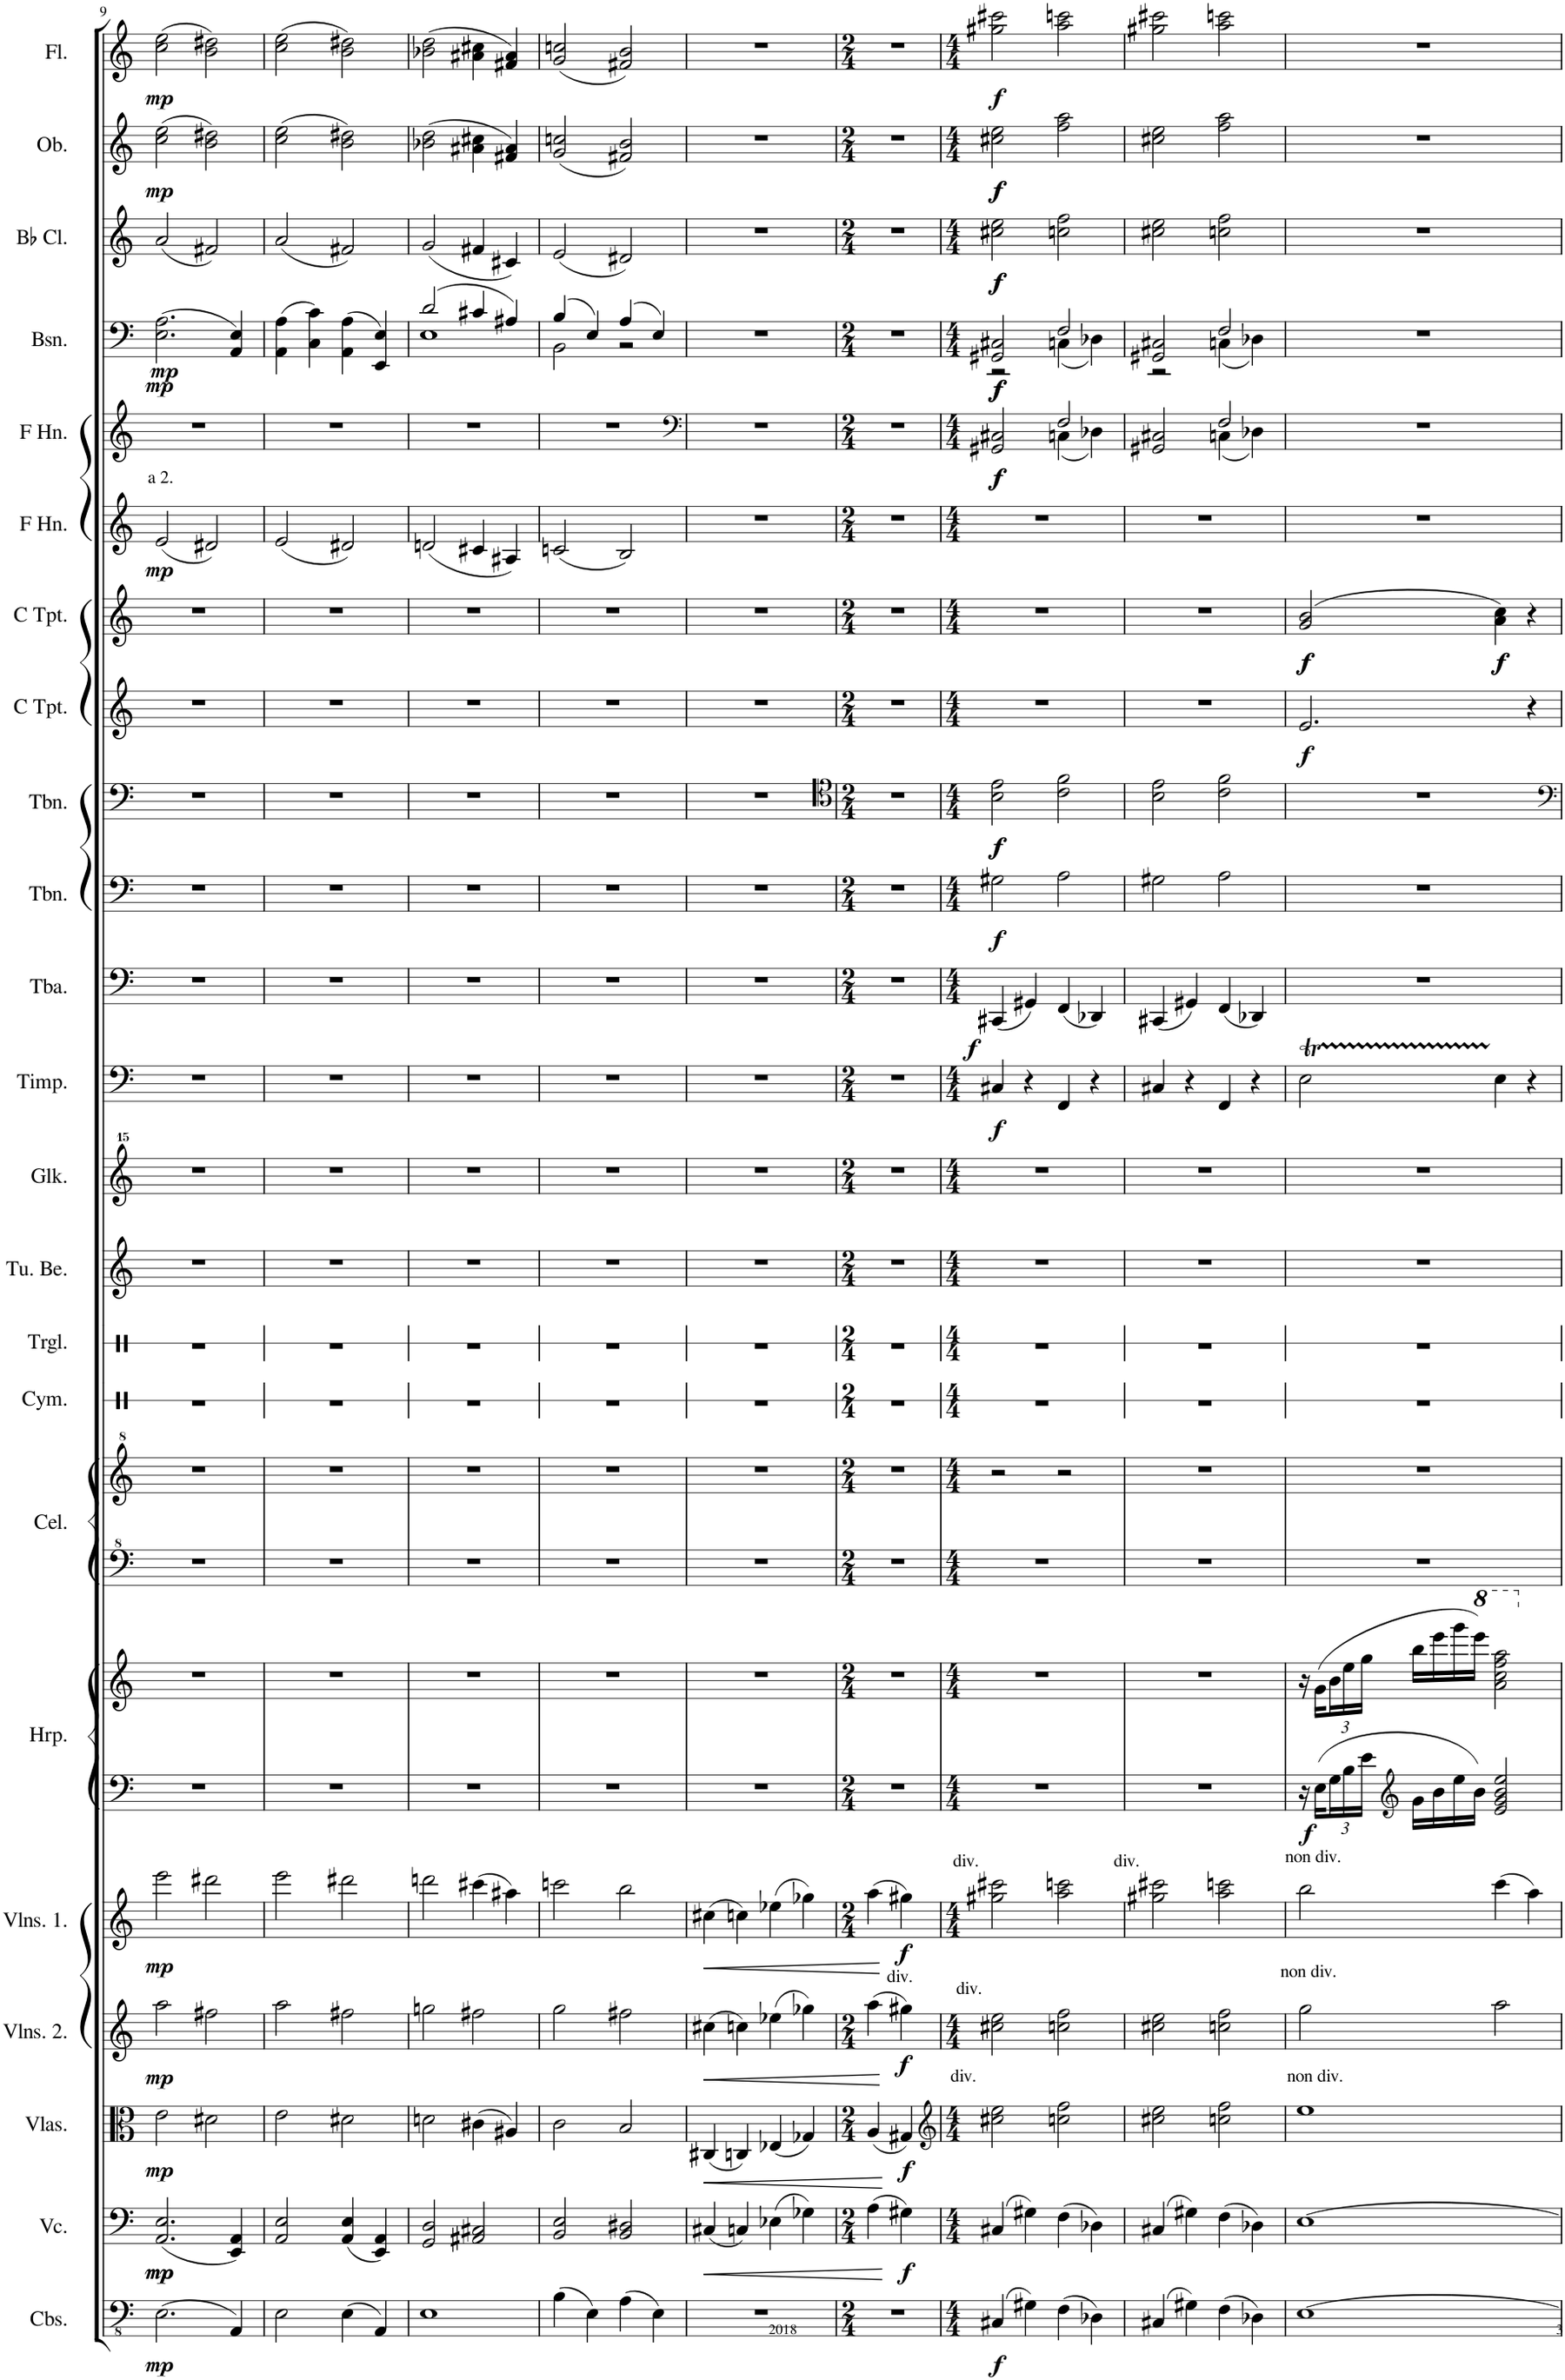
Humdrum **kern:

**kern	**dynam	**kern	**dynam	**kern	**dynam	**kern	**dynam	**kern	**dynam	**kern	**kern	**dynam	**kern	**kern	**kern	**kern	**kern	**kern	**kern	**dynam	**kern	**dynam	**kern	**dynam	**kern	**dynam	**kern	**dynam	**kern	**dynam	**kern	**dynam	**kern	**dynam	**kern	**dynam	**kern	**dynam	**kern	**dynam	**kern	**dynam
*part23	*part23	*part22	*part22	*part21	*part21	*part20	*part20	*part19	*part19	*part18	*part18	*part18	*part17	*part17	*part16	*part15	*part14	*part13	*part12	*part12	*part11	*part11	*part10	*part10	*part9	*part9	*part8	*part8	*part7	*part7	*part6	*part6	*part5	*part5	*part4	*part4	*part3	*part3	*part2	*part2	*part1	*part1
*staff25	*staff25	*staff24	*staff24	*staff23	*staff23	*staff22	*staff22	*staff21	*staff21	*staff20	*staff19	*staff19/20	*staff18	*staff17	*staff16	*staff15	*staff14	*staff13	*staff12	*staff12	*staff11	*staff11	*staff10	*staff10	*staff9	*staff9	*staff8	*staff8	*staff7	*staff7	*staff6	*staff6	*staff5	*staff5	*staff4	*staff4	*staff3	*staff3	*staff2	*staff2	*staff1	*staff1
*I"Contrabasses	*	*I"Violoncello	*	*I"Violas	*	*I"Violins	*	*I"Violins	*	*I"Harp	*	*	*I"Celesta	*	*I"Cymbal	*I"Triangle	*I"Tubular Bells	*I"Glockenspiel	*I"Timpani	*	*I"Tuba	*	*I"Trombone	*	*I"3 Trombones	*	*I"C Trumpet	*	*I"3 Trumpets in C	*	*I"2-4 Horns in F	*	*I"1-3 Horns in F	*	*I"2 Bassoons	*	*I"2 Bb Clarinets	*	*I"2 Oboes	*	*I"2 Flutes	*
*I'Cbs.	*	*I'Vc.	*	*I'Vlas.	*	*I'Vlns. 2.	*	*I'Vlns. 1.	*	*I'Hrp.	*	*	*I'Cel.	*	*I'Cym.	*I'Trgl.	*I'Tu. Be.	*I'Glk.	*I'Timp.	*	*I'Tba.	*	*I'Tbn.	*	*I'Tbn.	*	*I'C Tpt.	*	*	*	*	*	*	*	*I'Bsn.	*	*I'Bb Cl.	*	*I'Ob.	*	*I'Fl.	*
!!LO:PB:g=z
*clefFv4	*	*clefF4	*	*clefC3	*	*clefG2	*	*clefG2	*	*clefF4	*clefG2	*	*clefF^4	*clefG^2	*clefX	*clefX	*clefG2	*clefG^^2	*clefF4	*	*clefF4	*	*clefF4	*	*clefF4	*	*clefG2	*	*clefG2	*	*clefG2	*	*clefG2	*	*clefF4	*	*clefG2	*	*clefG2	*	*clefG2	*
*	*	*	*	*	*	*	*	*	*	*	*	*	*	*	*	*	*	*	*	*	*	*	*	*	*	*	*	*	*	*	*ITrd4c7	*	*ITrd4c7	*	*	*	*ITrd1c2	*	*	*	*	*
*k[]	*	*k[]	*	*k[]	*	*k[]	*	*k[]	*	*k[]	*k[]	*	*k[]	*k[]	*k[]	*k[]	*k[]	*k[]	*k[]	*	*k[]	*	*k[]	*	*k[]	*	*k[]	*	*k[]	*	*k[]	*	*k[]	*	*k[]	*	*k[]	*	*k[]	*	*k[]	*
*M4/4	*	*M4/4	*	*M4/4	*	*M4/4	*	*M4/4	*	*M4/4	*M4/4	*	*M4/4	*M4/4	*M4/4	*M4/4	*M4/4	*M4/4	*M4/4	*	*M4/4	*	*M4/4	*	*M4/4	*	*M4/4	*	*M4/4	*	*M4/4	*	*M4/4	*	*M4/4	*	*M4/4	*	*M4/4	*	*M4/4	*
=9	=9	=9	=9	=9	=9	=9	=9	=9	=9	=9	=9	=9	=9	=9	=9	=9	=9	=9	=9	=9	=9	=9	=9	=9	=9	=9	=9	=9	=9	=9	=9	=9	=9	=9	=9	=9	=9	=9	=9	=9	=9	=9
!	!	!	!	!	!	!	!	!	!	!	!	!	!	!	!	!	!	!	!	!	!	!	!	!	!	!	!	!	!	!	!LO:TX:a:t=a 2.	!	!	!	!	!	!	!	!	!	!	!
!	!LO:DY:b	!	!LO:DY:b	!	!	!	!	!	!	!	!	!	!	!	!	!	!	!	!	!	!	!	!	!	!	!	!	!	!	!	!	!	!	!	!	!	!	!	!	!	!	!
!	!	!	!LO:DY:n=1:b	!	!LO:DY:b	!	!LO:DY:b	!	!LO:DY:b	!	!	!	!	!	!	!	!	!	!	!	!	!	!	!	!	!	!	!	!	!	!	!LO:DY:b	!	!	!	!LO:DY:b	!	!	!	!	!	!
!	!	!	!	!	!	!	!	!	!	!	!	!	!	!	!	!	!	!	!	!	!	!	!	!	!	!	!	!	!	!	!	!	!	!	!	!LO:DY:n=1:b	!	!	!	!LO:DY:b	!	!LO:DY:b
(2.EE\	mp	(2.AA/ 2.E/	mp mp	2e\	mp	2aa\	mp	2eee\	mp	1r	1r	.	1r	1r	1r	1r	1r	1r	1r	.	1r	.	1r	.	1r	.	1r	.	1r	.	(2e/	mp	1r	.	(2.E\ 2.A\	mp mp	(2a/	.	(2cc\ 2ee\	mp	(2cc\ 2ee\	mp
.	.	.	.	2d#X\	.	2ff#X\	.	2ddd#X\	.	.	.	.	.	.	.	.	.	.	.	.	.	.	.	.	.	.	.	.	.	.	2d#X/)	.	.	.	.	.	2f#X/)	.	2b\ 2dd#X\)	.	2b\ 2dd#X\)	.
4AAA/)	.	4EE/ 4AA/)	.	.	.	.	.	.	.	.	.	.	.	.	.	.	.	.	.	.	.	.	.	.	.	.	.	.	.	.	.	.	.	.	4AA/ 4E/)	.	.	.	.	.	.	.
=10	=10	=10	=10	=10	=10	=10	=10	=10	=10	=10	=10	=10	=10	=10	=10	=10	=10	=10	=10	=10	=10	=10	=10	=10	=10	=10	=10	=10	=10	=10	=10	=10	=10	=10	=10	=10	=10	=10	=10	=10	=10	=10
2EE\	.	2AA/ 2E/	.	2e\	.	2aa\	.	2eee\	.	1r	1r	.	1r	1r	1r	1r	1r	1r	1r	.	1r	.	1r	.	1r	.	1r	.	1r	.	(2e/	.	1r	.	(4AA\ 4A\	.	(2a/	.	(2cc\ 2ee\	.	(2cc\ 2ee\	.
.	.	.	.	.	.	.	.	.	.	.	.	.	.	.	.	.	.	.	.	.	.	.	.	.	.	.	.	.	.	.	.	.	.	.	4C\ 4c\)	.	.	.	.	.	.	.
(4EE\	.	(4AA/ 4E/	.	2d#X\	.	2ff#X\	.	2ddd#X\	.	.	.	.	.	.	.	.	.	.	.	.	.	.	.	.	.	.	.	.	.	.	2d#X/)	.	.	.	(4AA\ 4A\	.	2f#X/)	.	2b\ 2dd#X\)	.	2b\ 2dd#X\)	.
4AAA/)	.	4EE/ 4AA/)	.	.	.	.	.	.	.	.	.	.	.	.	.	.	.	.	.	.	.	.	.	.	.	.	.	.	.	.	.	.	.	.	4EE/ 4E/)	.	.	.	.	.	.	.
=11	=11	=11	=11	=11	=11	=11	=11	=11	=11	=11	=11	=11	=11	=11	=11	=11	=11	=11	=11	=11	=11	=11	=11	=11	=11	=11	=11	=11	=11	=11	=11	=11	=11	=11	=11	=11	=11	=11	=11	=11	=11	=11
*	*	*	*	*	*	*	*	*	*	*	*	*	*	*	*	*	*	*	*	*	*	*	*	*	*	*	*	*	*	*	*	*	*	*	*^	*	*	*	*	*	*	*
1EE	.	2GG/ 2D/	.	2dn\	.	2ggn\	.	2dddn\	.	1r	1r	.	1r	1r	1r	1r	1r	1r	1r	.	1r	.	1r	.	1r	.	1r	.	1r	.	(2dn/	.	1r	.	(2d/	1E	.	(2g/	.	(2b-X\ 2dd\	.	(2b-X\ 2dd\	.
.	.	2AA#X/ 2C#X/	.	(4c#X\	.	2ff#X\	.	(4ccc#X\	.	.	.	.	.	.	.	.	.	.	.	.	.	.	.	.	.	.	.	.	.	.	4c#X/	.	.	.	4c#X/	.	.	4f#X/	.	4a#X\ 4cc#X\	.	4a#X\ 4cc#X\	.
.	.	.	.	4A#X/)	.	.	.	4aa#X\)	.	.	.	.	.	.	.	.	.	.	.	.	.	.	.	.	.	.	.	.	.	.	4A#X/)	.	.	.	4A#X/)	.	.	4c#X/)	.	4f#X/ 4a#/)	.	4f#X/ 4a#/)	.
=12	=12	=12	=12	=12	=12	=12	=12	=12	=12	=12	=12	=12	=12	=12	=12	=12	=12	=12	=12	=12	=12	=12	=12	=12	=12	=12	=12	=12	=12	=12	=12	=12	=12	=12	=12	=12	=12	=12	=12	=12	=12	=12	=12
(4BB\	.	2BB/ 2E/	.	2c\	.	2gg\	.	2cccn\	.	1r	1r	.	1r	1r	1r	1r	1r	1r	1r	.	1r	.	1r	.	1r	.	1r	.	1r	.	(2cn/	.	1r	.	(4B/	2BB\	.	(2e/	.	(2g/ 2ccn/	.	(2g/ 2ccn/	.
4EE\)	.	.	.	.	.	.	.	.	.	.	.	.	.	.	.	.	.	.	.	.	.	.	.	.	.	.	.	.	.	.	.	.	.	.	4E/)	.	.	.	.	.	.	.	.
(4AA\	.	2BB/ 2D#X/	.	2B/	.	2ff#X\	.	2bb\	.	.	.	.	.	.	.	.	.	.	.	.	.	.	.	.	.	.	.	.	.	.	2B/)	.	.	.	(4A/	2r	.	2d#X/)	.	2f#X/ 2b/)	.	2f#X/ 2b/)	.
4EE\)	.	.	.	.	.	.	.	.	.	.	.	.	.	.	.	.	.	.	.	.	.	.	.	.	.	.	.	.	.	.	.	.	.	.	4E/)	.	.	.	.	.	.	.	.
*	*	*	*	*	*	*	*	*	*	*	*	*	*	*	*	*	*	*	*	*	*	*	*	*	*	*	*	*	*	*	*	*	*	*	*v	*v	*	*	*	*	*	*	*
=13	=13	=13	=13	=13	=13	=13	=13	=13	=13	=13	=13	=13	=13	=13	=13	=13	=13	=13	=13	=13	=13	=13	=13	=13	=13	=13	=13	=13	=13	=13	=13	=13	=13	=13	=13	=13	=13	=13	=13	=13	=13	=13
*	*	*	*	*	*	*	*	*	*	*	*	*	*	*	*	*	*	*	*	*	*	*	*	*	*	*	*	*	*	*	*	*	*clefF4	*	*	*	*	*	*	*	*	*
!	!	!	!LO:HP:b	!	!LO:HP:b	!	!LO:HP:b	!	!LO:HP:b	!	!	!	!	!	!	!	!	!	!	!	!	!	!	!	!	!	!	!	!	!	!	!	!	!	!	!	!	!	!	!	!	!
1r	.	(4C#X/	<	(4C#X/	<	(4cc#X\	<	(4cc#X\	<	1r	1r	.	1r	1r	1r	1r	1r	1r	1r	.	1r	.	1r	.	1r	.	1r	.	1r	.	1r	.	1r	.	1r	.	1r	.	1r	.	1r	.
.	.	4Cn/)	.	4Cn/)	.	4ccn\)	.	4ccn\)	.	.	.	.	.	.	.	.	.	.	.	.	.	.	.	.	.	.	.	.	.	.	.	.	.	.	.	.	.	.	.	.	.	.
.	.	(4E-X\	.	(4E-X/	.	(4ee-X\	.	(4ee-X\	.	.	.	.	.	.	.	.	.	.	.	.	.	.	.	.	.	.	.	.	.	.	.	.	.	.	.	.	.	.	.	.	.	.
.	.	4G-X\)	.	4G-X/)	.	4gg-X\)	.	4gg-X\)	.	.	.	.	.	.	.	.	.	.	.	.	.	.	.	.	.	.	.	.	.	.	.	.	.	.	.	.	.	.	.	.	.	.
.	.	.	[	.	[	.	[	.	[	.	.	.	.	.	.	.	.	.	.	.	.	.	.	.	.	.	.	.	.	.	.	.	.	.	.	.	.	.	.	.	.	.
=14	=14	=14	=14	=14	=14	=14	=14	=14	=14	=14	=14	=14	=14	=14	=14	=14	=14	=14	=14	=14	=14	=14	=14	=14	=14	=14	=14	=14	=14	=14	=14	=14	=14	=14	=14	=14	=14	=14	=14	=14	=14	=14
*	*	*	*	*	*	*	*	*	*	*	*	*	*	*	*	*	*	*	*	*	*	*	*	*	*clefC4	*	*	*	*	*	*	*	*	*	*	*	*	*	*	*	*	*
*M2/4	*	*M2/4	*	*M2/4	*	*M2/4	*	*M2/4	*	*M2/4	*M2/4	*	*M2/4	*M2/4	*M2/4	*M2/4	*M2/4	*M2/4	*M2/4	*	*M2/4	*	*M2/4	*	*M2/4	*	*M2/4	*	*M2/4	*	*M2/4	*	*M2/4	*	*M2/4	*	*M2/4	*	*M2/4	*	*M2/4	*
2r	.	(4A\	.	(4A/	.	(4aa\	.	(4aa\	.	2r	2r	.	2r	2r	2r	2r	2r	2r	2r	.	2r	.	2r	.	2r	.	2r	.	2r	.	2r	.	2r	.	2r	.	2r	.	2r	.	2r	.
!	!	!	!LO:DY:b	!	!LO:DY:b	!	!LO:DY:b	!	!LO:DY:b	!	!	!	!	!	!	!	!	!	!	!	!	!	!	!	!	!	!	!	!	!	!	!	!	!	!	!	!	!	!	!	!	!
.	.	4G#X\)	f	4G#X/)	f	4gg#X\)	f	4gg#X\)	f	.	.	.	.	.	.	.	.	.	.	.	.	.	.	.	.	.	.	.	.	.	.	.	.	.	.	.	.	.	.	.	.	.
=15	=15	=15	=15	=15	=15	=15	=15	=15	=15	=15	=15	=15	=15	=15	=15	=15	=15	=15	=15	=15	=15	=15	=15	=15	=15	=15	=15	=15	=15	=15	=15	=15	=15	=15	=15	=15	=15	=15	=15	=15	=15	=15
*	*	*	*	*clefG2	*	*	*	*	*	*	*	*	*	*	*	*	*	*	*	*	*	*	*	*	*	*	*	*	*	*	*	*	*	*	*	*	*	*	*	*	*	*
*M4/4	*	*M4/4	*	*M4/4	*	*M4/4	*	*M4/4	*	*M4/4	*M4/4	*	*M4/4	*M4/4	*M4/4	*M4/4	*M4/4	*M4/4	*M4/4	*	*M4/4	*	*M4/4	*	*M4/4	*	*M4/4	*	*M4/4	*	*M4/4	*	*M4/4	*	*M4/4	*	*M4/4	*	*M4/4	*	*M4/4	*
*	*	*	*	*	*	*	*	*	*	*	*	*	*	*	*	*	*	*	*	*	*	*	*	*	*	*	*	*	*	*	*	*	*^	*	*^	*	*	*	*	*	*	*
!	!	!	!	!	!	!LO:TX:a:t=div.	!	!	!	!	!	!	!	!	!	!	!	!	!	!	!	!	!	!	!	!	!	!	!	!	!	!	!	!	!	!	!	!	!	!	!	!	!	!
!	!	!	!	!	!	!LO:TX:a:t=div.	!	!	!	!	!	!	!	!	!	!	!	!	!	!	!	!	!	!	!	!	!	!	!	!	!	!	!	!	!	!	!	!	!	!	!	!	!	!
!	!	!	!	!LO:TX:a:t=div.	!	!	!	!	!	!	!	!	!	!	!	!	!	!	!	!	!	!	!	!	!	!	!	!	!	!	!	!	!	!	!	!	!	!	!	!	!	!	!	!
!	!LO:DY:b	!	!	!	!	!	!	!	!	!	!	!	!	!	!	!	!	!	!	!LO:DY:b	!	!LO:DY:b	!	!LO:DY:b	!	!LO:DY:b	!	!	!	!	!	!	!	!	!	!	!	!	!	!	!	!	!	!
!	!	!	!	!	!	!	!	!	!	!	!	!	!	!	!	!	!	!	!	!	!	!	!	!	!	!LO:DY:n=1:b	!	!	!	!	!	!	!	!	!LO:DY:b	!	!	!	!	!	!	!	!	!
!	!	!	!	!	!	!	!	!	!	!	!	!	!	!	!	!	!	!	!	!	!	!	!	!	!	!	!	!	!	!	!	!	!	!	!LO:DY:n=1:b	!	!	!LO:DY:b	!	!	!	!	!	!
!	!	!	!	!	!	!	!	!	!	!	!	!	!	!	!	!	!	!	!	!	!	!	!	!	!	!	!	!	!	!	!	!	!	!	!	!	!	!LO:DY:n=1:b	!	!	!	!	!	!
!	!	!	!	!	!	!	!	!	!	!	!	!	!	!	!	!	!	!	!	!	!	!	!	!	!	!	!	!	!	!	!	!	!	!	!	!	!	!LO:DY:n=2:b	!	!LO:DY:b	!	!	!	!
!	!	!	!	!	!	!	!	!	!	!	!	!	!	!	!	!	!	!	!	!	!	!	!	!	!	!	!	!	!	!	!	!	!	!	!	!	!	!	!	!LO:DY:n=1:b	!	!LO:DY:b	!	!
!	!	!	!	!	!	!	!	!	!	!	!	!	!	!	!	!	!	!	!	!	!	!	!	!	!	!	!	!	!	!	!	!	!	!	!	!	!	!	!	!	!	!LO:DY:n=1:b	!	!LO:DY:b
(4CC#X/	f	(4C#X/	.	2cc#X\ 2ee\	.	2cc#X\ 2ee\	.	2gg#X\ 2ccc#X\	.	1r	1r	.	1r	2r	1r	1r	1r	1r	4C#X/	f	(4CC#X/	f	2G#X\	f	2B\ 2e\	f f	1r	.	1r	.	1r	.	2GG#X/ 2C#X/	2ryy	f f	2GG#X/ 2C#X/	2r	f f f	2cc#X\ 2ee\	f f	2cc#X\ 2ee\	f f	2gg#X\ 2ccc#X\	f
4GG#X\)	.	4G#X\)	.	.	.	.	.	.	.	.	.	.	.	.	.	.	.	.	4r	.	4GG#X/)	.	.	.	.	.	.	.	.	.	.	.	.	.	.	.	.	.	.	.	.	.	.	.
!	!	!	!	!	!	!	!	!LO:TX:a:t=div.	!	!	!	!	!	!	!	!	!	!	!	!	!	!	!	!	!	!	!	!	!	!	!	!	!	!	!	!	!	!	!	!	!	!	!	!
(4FF\	.	(4F\	.	2ccn\ 2ff\	.	2ccn\ 2ff\	.	2aa\ 2cccn\	.	.	.	.	.	2r	.	.	.	.	4FF/	.	(4FF/	.	2A\	.	2c\ 2f\	.	.	.	.	.	.	.	2F/	(4Cn\	.	2F/	(4Cn\	.	2ccn\ 2ff\	.	2ff\ 2aa\	.	2aa\ 2cccn\	.
4DD-X\)	.	4D-X\)	.	.	.	.	.	.	.	.	.	.	.	.	.	.	.	.	4r	.	4DD-X/)	.	.	.	.	.	.	.	.	.	.	.	.	4D-X\)	.	.	4D-X\)	.	.	.	.	.	.	.
=16	=16	=16	=16	=16	=16	=16	=16	=16	=16	=16	=16	=16	=16	=16	=16	=16	=16	=16	=16	=16	=16	=16	=16	=16	=16	=16	=16	=16	=16	=16	=16	=16	=16	=16	=16	=16	=16	=16	=16	=16	=16	=16	=16	=16
(4CC#X/	.	(4C#X/	.	2cc#X\ 2ee\	.	2cc#X\ 2ee\	.	2gg#X\ 2ccc#X\	.	1r	1r	.	1r	1r	1r	1r	1r	1r	4C#X/	.	(4CC#X/	.	2G#X\	.	2B\ 2e\	.	1r	.	1r	.	1r	.	2GG#X/ 2C#X/	2ryy	.	2GG#X/ 2C#X/	2r	.	2cc#X\ 2ee\	.	2cc#X\ 2ee\	.	2gg#X\ 2ccc#X\	.
4GG#X\)	.	4G#X\)	.	.	.	.	.	.	.	.	.	.	.	.	.	.	.	.	4r	.	4GG#X/)	.	.	.	.	.	.	.	.	.	.	.	.	.	.	.	.	.	.	.	.	.	.	.
!	!	!	!	!	!	!	!	!LO:TX:a:t=div.	!	!	!	!	!	!	!	!	!	!	!	!	!	!	!	!	!	!	!	!	!	!	!	!	!	!	!	!	!	!	!	!	!	!	!	!
(4FF\	.	(4F\	.	2ccn\ 2ff\	.	2ccn\ 2ff\	.	2aa\ 2cccn\	.	.	.	.	.	.	.	.	.	.	4FF/	.	(4FF/	.	2A\	.	2c\ 2f\	.	.	.	.	.	.	.	2F/	(4Cn\	.	2F/	(4Cn\	.	2ccn\ 2ff\	.	2ff\ 2aa\	.	2aa\ 2cccn\	.
4DD-X\)	.	4D-X\)	.	.	.	.	.	.	.	.	.	.	.	.	.	.	.	.	4r	.	4DD-X/)	.	.	.	.	.	.	.	.	.	.	.	.	4D-X\)	.	.	4D-X\)	.	.	.	.	.	.	.
=17	=17	=17	=17	=17	=17	=17	=17	=17	=17	=17	=17	=17	=17	=17	=17	=17	=17	=17	=17	=17	=17	=17	=17	=17	=17	=17	=17	=17	=17	=17	=17	=17	=17	=17	=17	=17	=17	=17	=17	=17	=17	=17	=17	=17
!	!	!	!	!	!	!	!	!LO:TX:a:t=non div.	!	!	!	!	!	!	!	!	!	!	!	!	!	!	!	!	!	!	!	!	!	!	!	!	!	!	!	!	!	!	!	!	!	!	!	!
!	!	!	!	!	!	!LO:TX:a:t=non div.	!	!	!	!	!	!	!	!	!	!	!	!	!	!	!	!	!	!	!	!	!	!	!	!	!	!	!	!	!	!	!	!	!	!	!	!	!	!
!	!	!	!	!LO:TX:a:t=non div.	!	!	!	!	!	!	!	!	!	!	!	!	!	!	!	!	!	!	!	!	!	!	!	!	!	!	!	!	!	!	!	!	!	!	!	!	!	!	!	!
!	!	!	!	!	!	!	!	!	!	!	!	!LO:DY:b=2	!	!	!	!	!	!	!	!	!	!	!	!	!	!	!	!LO:DY:b	!	!LO:DY:b	!	!	!	!	!	!	!	!	!	!	!	!	!	!
!	!	!	!	!	!	!	!	!	!	!	!	!	!	!	!	!	!	!	!	!	!	!	!	!	!	!	!	!	!	!LO:DY:n=1:b	!	!	!	!	!	!	!	!	!	!	!	!	!	!
*	*	*	*	*	*	*	*	*	*	*	*	*	*	*	*	*	*	*	*	*	*	*	*	*	*	*	*	*	*	*	*	*	*v	*v	*	*	*	*	*	*	*	*	*	*
*	*	*	*	*	*	*	*	*	*	*	*	*	*	*	*	*	*	*	*	*	*	*	*	*	*	*	*	*	*	*	*	*	*	*	*v	*v	*	*	*	*	*	*	*
[1EE	.	[1E	.	1ee	.	2gg\	.	2bb\	.	16r	16r	f	1r	1r	1r	1r	1r	1r	2Et\	.	1r	.	1r	.	1r	.	2.e/	f	(2g/ 2b/	f f	1r	.	1r	.	1r	.	1r	.	1r	.	1r	.
.	.	.	.	.	.	.	.	.	.	16E\LL	(16g\LL	.	.	.	.	.	.	.	.	.	.	.	.	.	.	.	.	.	.	.	.	.	.	.	.	.	.	.	.	.	.	.
*	*	*	*	*	*	*	*	*	*	*Xbrackettup	*Xbrackettup	*	*	*	*	*	*	*	*	*	*	*	*	*	*	*	*	*	*	*	*	*	*	*	*	*	*	*	*	*	*	*
.	.	.	.	.	.	.	.	.	.	24G\	24b\	.	.	.	.	.	.	.	.	.	.	.	.	.	.	.	.	.	.	.	.	.	.	.	.	.	.	.	.	.	.	.
.	.	.	.	.	.	.	.	.	.	24B\	24ee\	.	.	.	.	.	.	.	.	.	.	.	.	.	.	.	.	.	.	.	.	.	.	.	.	.	.	.	.	.	.	.
.	.	.	.	.	.	.	.	.	.	24e\JJ	24gg\JJ	.	.	.	.	.	.	.	.	.	.	.	.	.	.	.	.	.	.	.	.	.	.	.	.	.	.	.	.	.	.	.
*	*	*	*	*	*	*	*	*	*	*clefG2	*	*	*	*	*	*	*	*	*	*	*	*	*	*	*	*	*	*	*	*	*	*	*	*	*	*	*	*	*	*	*	*
.	.	.	.	.	.	.	.	.	.	16g\LL	16bb\LL	.	.	.	.	.	.	.	.	.	.	.	.	.	.	.	.	.	.	.	.	.	.	.	.	.	.	.	.	.	.	.
.	.	.	.	.	.	.	.	.	.	16b\	16eee\	.	.	.	.	.	.	.	.	.	.	.	.	.	.	.	.	.	.	.	.	.	.	.	.	.	.	.	.	.	.	.
.	.	.	.	.	.	.	.	.	.	16ee\	16ggg\	.	.	.	.	.	.	.	.	.	.	.	.	.	.	.	.	.	.	.	.	.	.	.	.	.	.	.	.	.	.	.
*	*	*	*	*	*	*	*	*	*	*	*8va	*	*	*	*	*	*	*	*	*	*	*	*	*	*	*	*	*	*	*	*	*	*	*	*	*	*	*	*	*	*	*
.	.	.	.	.	.	.	.	.	.	16b\JJ	16eeee\JJ)	.	.	.	.	.	.	.	.	.	.	.	.	.	.	.	.	.	.	.	.	.	.	.	.	.	.	.	.	.	.	.
!	!	!	!	!	!	!	!	!	!	!	!	!	!	!	!	!	!	!	!	!	!	!	!	!	!	!	!	!	!	!LO:DY:n=2:b	!	!	!	!	!	!	!	!	!	!	!	!
!	!	!	!	!	!	!	!	!	!	!	!	!	!	!	!	!	!	!	!	!	!	!	!	!	!	!	!	!	!	!LO:DY:n=3:b	!	!	!	!	!	!	!	!	!	!	!	!
.	.	.	.	.	.	2aa\	.	(4ccc\	.	2e/ 2g/ 2b/ 2ee/	2aa\ 2ccc\ 2fff\ 2aaa\	.	.	.	.	.	.	.	4E\	.	.	.	.	.	.	.	.	.	4a\ 4cc\)	f f	.	.	.	.	.	.	.	.	.	.	.	.
.	.	.	.	.	.	.	.	4aa\)	.	.	.	.	.	.	.	.	.	.	4r	.	.	.	.	.	.	.	4r	.	4r	.	.	.	.	.	.	.	.	.	.	.	.	.
*	*	*	*	*	*	*	*	*	*	*	*X8va	*	*	*	*	*	*	*	*	*	*	*	*	*	*	*	*	*	*	*	*	*	*	*	*	*	*	*	*	*	*	*
=	=	=	=	=	=	=	=	=	=	=	=	=	=	=	=	=	=	=	=	=	=	=	=	=	=	=	=	=	=	=	=	=	=	=	=	=	=	=	=	=	=	=
*-	*-	*-	*-	*-	*-	*-	*-	*-	*-	*-	*-	*-	*-	*-	*-	*-	*-	*-	*-	*-	*-	*-	*-	*-	*-	*-	*-	*-	*-	*-	*-	*-	*-	*-	*-	*-	*-	*-	*-	*-	*-	*-
